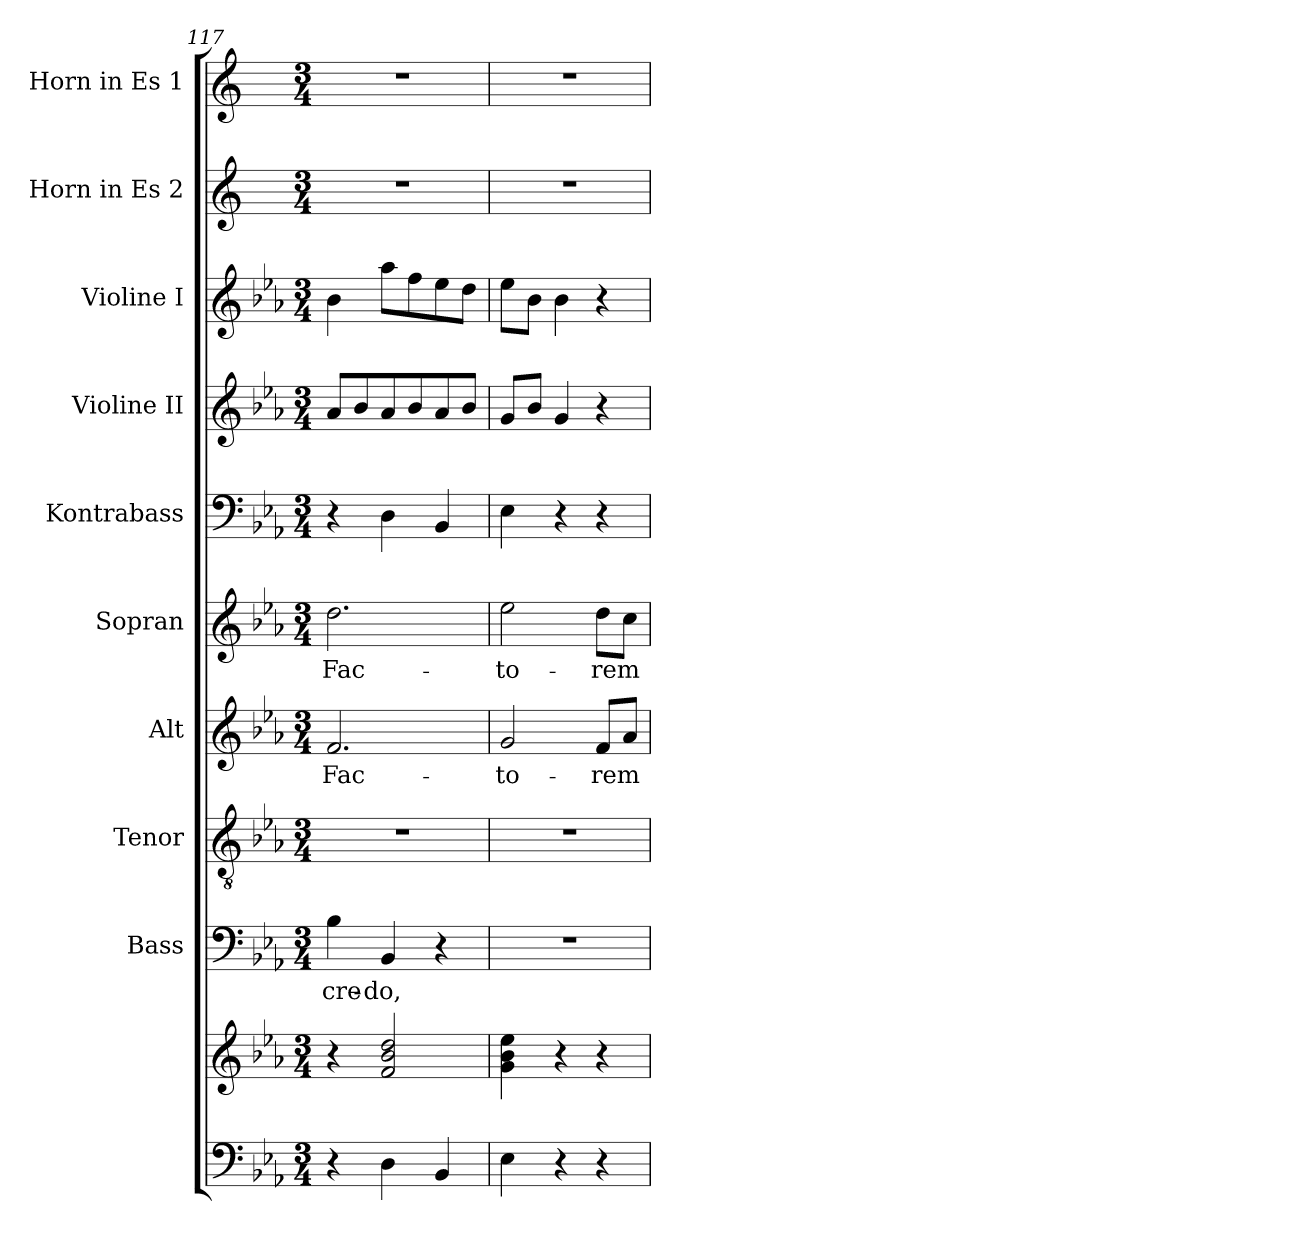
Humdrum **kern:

**kern	**kern	**kern	**text	**kern	**kern	**text	**kern	**text	**kern	**kern	**kern	**kern	**kern
*part10	*part10	*part9	*part9	*part8	*part7	*part7	*part6	*part6	*part5	*part4	*part3	*part2	*part1
*staff11	*staff10	*staff9	*staff9	*staff8	*staff7	*staff7	*staff6	*staff6	*staff5	*staff4	*staff3	*staff2	*staff1
*	*	*I"Bass	*	*I"Tenor	*I"Alt	*	*I"Sopran	*	*I"Kontrabass	*I"Violine II	*I"Violine I	*I"Horn in Es 2	*I"Horn in Es 1
*	*	*I'B.	*	*I'T.	*I'A.	*	*I'S.	*	*I'Kb.	*I'Vl. II	*I'Vl. I	*I'Hr. Es 2	*I'Hr. Es 1
*clefF4	*clefG2	*clefF4	*	*clefGv2	*clefG2	*	*clefG2	*	*clefF4	*clefG2	*clefG2	*clefG2	*clefG2
*	*	*	*	*	*	*	*	*	*ITrd7c12	*	*	*ITrd5c9	*ITrd5c9
*k[b-e-a-]	*k[b-e-a-]	*k[b-e-a-]	*	*k[b-e-a-]	*k[b-e-a-]	*	*k[b-e-a-]	*	*k[b-e-a-]	*k[b-e-a-]	*k[b-e-a-]	*k[b-e-a-]	*k[b-e-a-]
*E-:	*E-:	*E-:	*	*E-:	*E-:	*	*E-:	*	*E-:	*E-:	*E-:	*E-:	*E-:
*M3/4	*M3/4	*M3/4	*	*M3/4	*M3/4	*	*M3/4	*	*M3/4	*M3/4	*M3/4	*M3/4	*M3/4
=117	=117	=117	=117	=117	=117	=117	=117	=117	=117	=117	=117	=117	=117
!	!	!	!LO:LY:b	!	!	!LO:LY:b	!	!LO:LY:b	!	!	!	!	!
4r	4r	4B-\	cre-	2.r	2.f/	Fac-	2.dd\	Fac-	4r	8a-/L	4b-\	2.r	2.r
.	.	.	.	.	.	.	.	.	.	8b-/	.	.	.
!	!	!	!LO:LY:b	!	!	!	!	!	!	!	!	!	!
4D\	2f/ 2b-/ 2dd/	4BB-/	-do,	.	.	.	.	.	4DD\	8a-/	8aa-\L	.	.
.	.	.	.	.	.	.	.	.	.	8b-/	8ff\	.	.
4BB-/	.	4r	.	.	.	.	.	.	4BBB-/	8a-/	8ee-\	.	.
.	.	.	.	.	.	.	.	.	.	8b-/J	8dd\J	.	.
=118	=118	=118	=118	=118	=118	=118	=118	=118	=118	=118	=118	=118	=118
!	!	!	!	!	!	!LO:LY:b	!	!LO:LY:b	!	!	!	!	!
4E-\	4g\ 4b-\ 4ee-\	2.r	.	2.r	2g/	-to-	2ee-\	-to-	4EE-\	8g/L	8ee-\L	2.r	2.r
.	.	.	.	.	.	.	.	.	.	8b-/J	8b-\J	.	.
4r	4r	.	.	.	.	.	.	.	4r	4g/	4b-\	.	.
!	!	!	!	!	!	!LO:LY:b	!	!LO:LY:b	!	!	!	!	!
4r	4r	.	.	.	8f/L	-rem	8dd\L	-rem	4r	4r	4r	.	.
.	.	.	.	.	8a-/J	.	8cc\J	.	.	.	.	.	.
=	=	=	=	=	=	=	=	=	=	=	=	=	=
*-	*-	*-	*-	*-	*-	*-	*-	*-	*-	*-	*-	*-	*-
